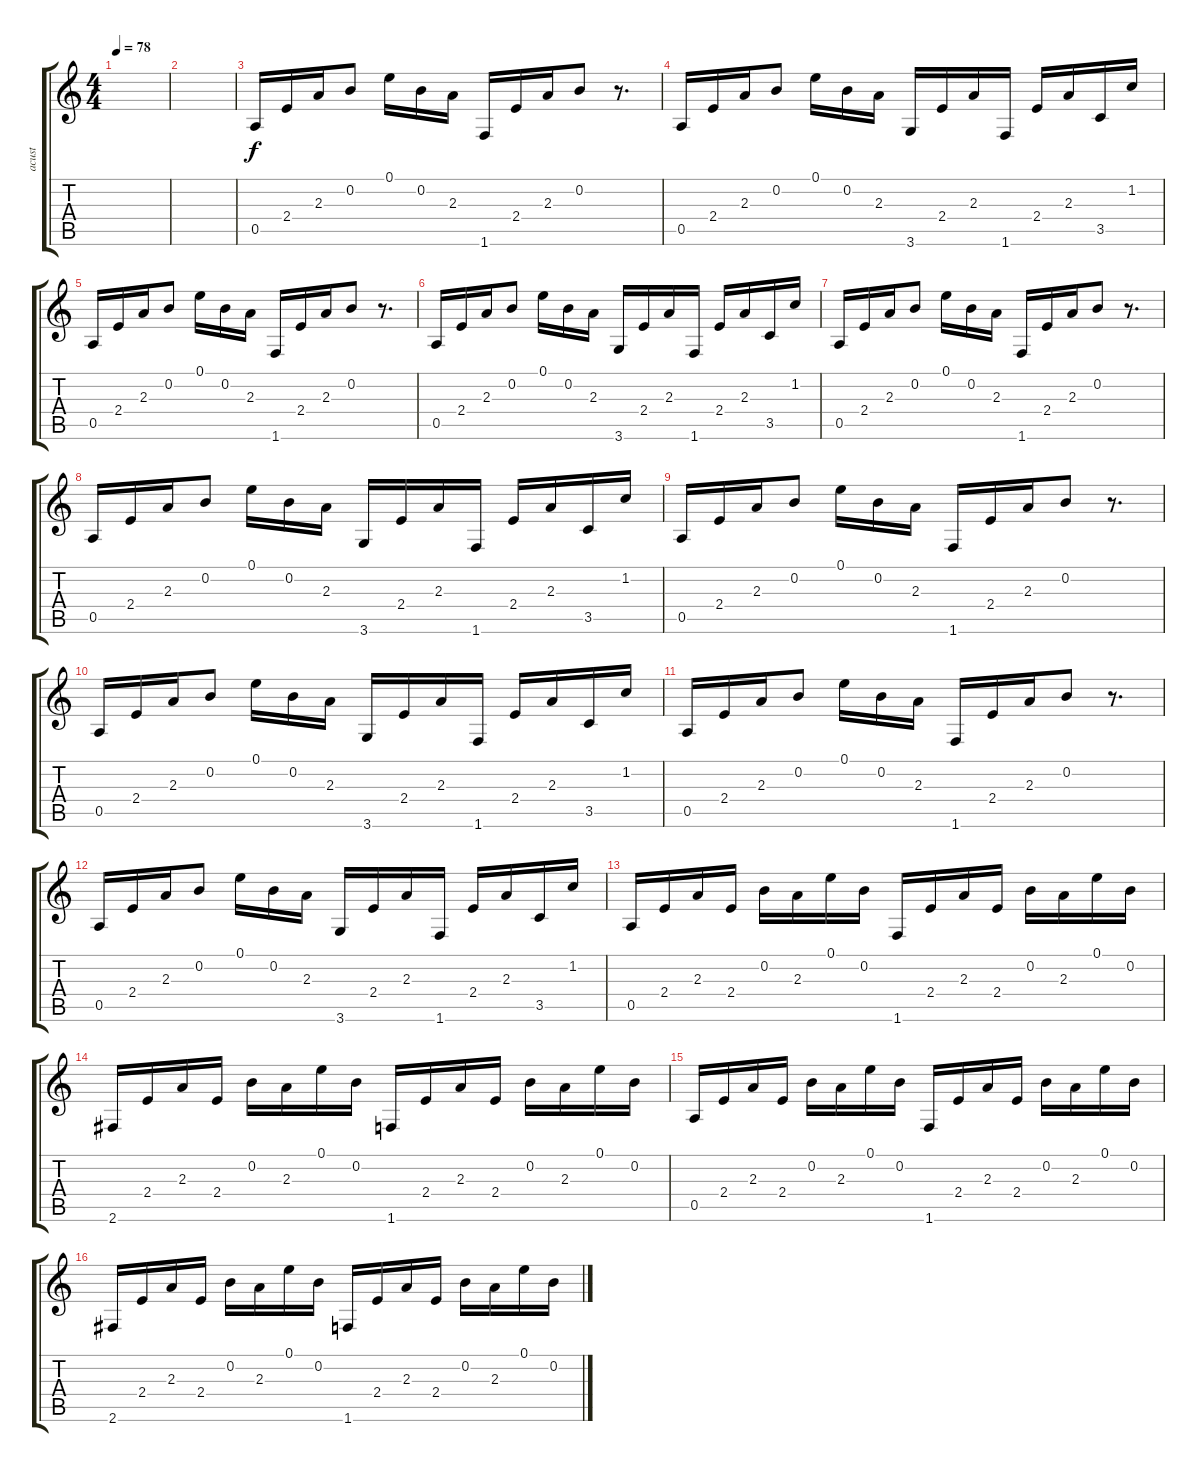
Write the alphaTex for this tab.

\track ("acust" "acust") {instrument acousticguitarsteel}
\staff {score tabs}
\tuning (E4 B3 G3 D3 A2 E2) {hide}
\ts (4 4)
\tempo 78
\clef g2
\ks c
|
|
0.5.16 2.4.16 2.3.16 0.2.8 0.1.16 0.2.16 2.3.16 1.6.16 2.4.16 2.3.16 0.2.8 r.8{d} |
0.5.16 2.4.16 2.3.16 0.2.8 0.1.16 0.2.16 2.3.16 3.6.16 2.4.16 2.3.16 1.6.16 2.4.16 2.3.16 3.5.16 1.2.16 |
0.5.16 2.4.16 2.3.16 0.2.8 0.1.16 0.2.16 2.3.16 1.6.16 2.4.16 2.3.16 0.2.8 r.8{d} |
0.5.16 2.4.16 2.3.16 0.2.8 0.1.16 0.2.16 2.3.16 3.6.16 2.4.16 2.3.16 1.6.16 2.4.16 2.3.16 3.5.16 1.2.16 |
0.5.16 2.4.16 2.3.16 0.2.8 0.1.16 0.2.16 2.3.16 1.6.16 2.4.16 2.3.16 0.2.8 r.8{d} |
0.5.16 2.4.16 2.3.16 0.2.8 0.1.16 0.2.16 2.3.16 3.6.16 2.4.16 2.3.16 1.6.16 2.4.16 2.3.16 3.5.16 1.2.16 |
0.5.16 2.4.16 2.3.16 0.2.8 0.1.16 0.2.16 2.3.16 1.6.16 2.4.16 2.3.16 0.2.8 r.8{d} |
0.5.16 2.4.16 2.3.16 0.2.8 0.1.16 0.2.16 2.3.16 3.6.16 2.4.16 2.3.16 1.6.16 2.4.16 2.3.16 3.5.16 1.2.16 |
0.5.16 2.4.16 2.3.16 0.2.8 0.1.16 0.2.16 2.3.16 1.6.16 2.4.16 2.3.16 0.2.8 r.8{d} |
0.5.16 2.4.16 2.3.16 0.2.8 0.1.16 0.2.16 2.3.16 3.6.16 2.4.16 2.3.16 1.6.16 2.4.16 2.3.16 3.5.16 1.2.16 |
0.5.16 2.4.16 2.3.16 2.4.16 0.2.16 2.3.16 0.1.16 0.2.16 1.6.16 2.4.16 2.3.16 2.4.16 0.2.16 2.3.16 0.1.16 0.2.16 |
2.6.16 2.4.16 2.3.16 2.4.16 0.2.16 2.3.16 0.1.16 0.2.16 1.6.16 2.4.16 2.3.16 2.4.16 0.2.16 2.3.16 0.1.16 0.2.16 |
0.5.16 2.4.16 2.3.16 2.4.16 0.2.16 2.3.16 0.1.16 0.2.16 1.6.16 2.4.16 2.3.16 2.4.16 0.2.16 2.3.16 0.1.16 0.2.16 |
2.6.16 2.4.16 2.3.16 2.4.16 0.2.16 2.3.16 0.1.16 0.2.16 1.6.16 2.4.16 2.3.16 2.4.16 0.2.16 2.3.16 0.1.16 0.2.16
